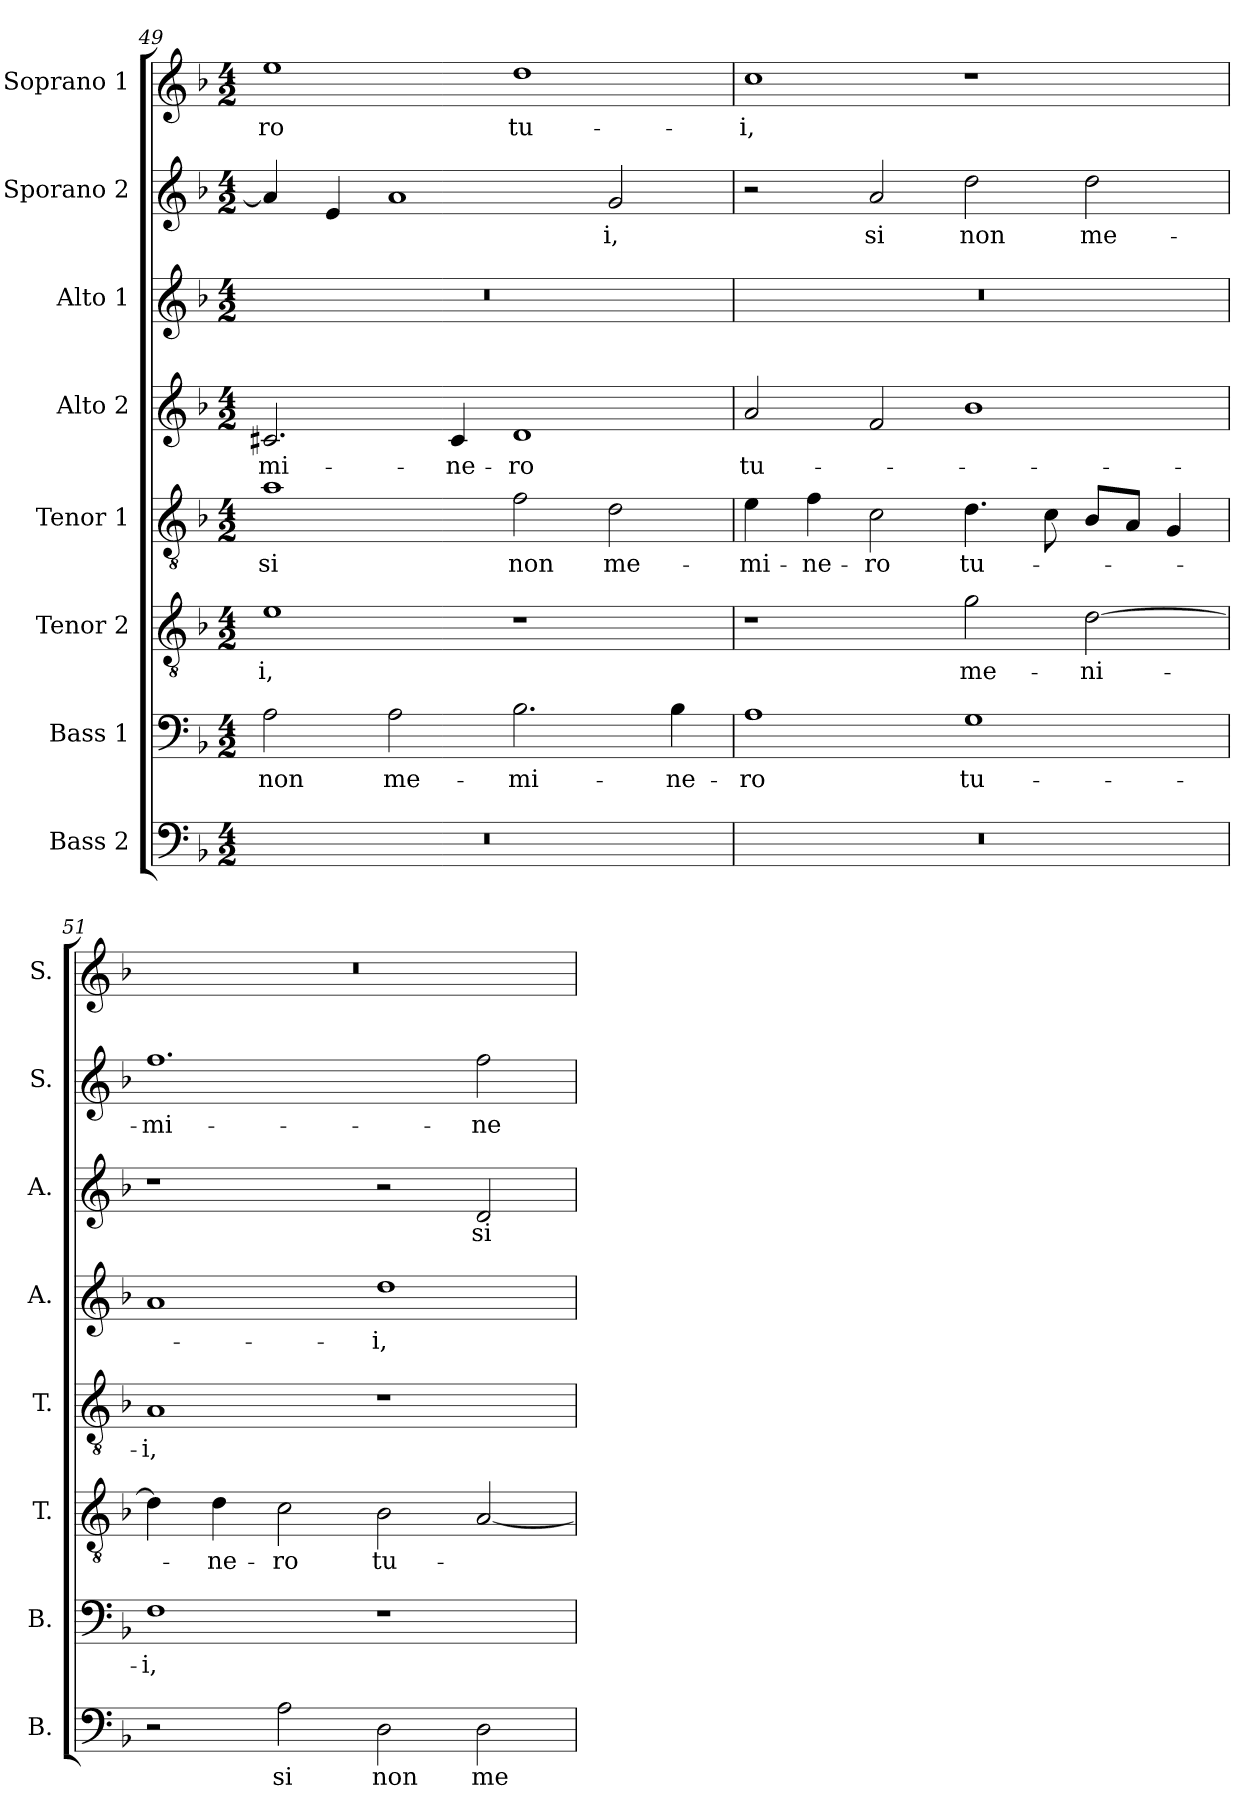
**kern	**text	**kern	**text	**kern	**text	**kern	**text	**kern	**text	**kern	**text	**kern	**text	**kern	**text
*part8	*part8	*part7	*part7	*part6	*part6	*part5	*part5	*part4	*part4	*part3	*part3	*part2	*part2	*part1	*part1
*staff8	*staff8	*staff7	*staff7	*staff6	*staff6	*staff5	*staff5	*staff4	*staff4	*staff3	*staff3	*staff2	*staff2	*staff1	*staff1
*I"Bass 2	*	*I"Bass 1	*	*I"Tenor 2	*	*I"Tenor 1	*	*I"Alto 2	*	*I"Alto 1	*	*I"Sporano 2	*	*I"Soprano 1	*
*I'B.	*	*I'B.	*	*I'T.	*	*I'T.	*	*I'A.	*	*I'A.	*	*I'S.	*	*I'S.	*
*clefF4	*	*clefF4	*	*clefGv2	*	*clefGv2	*	*clefG2	*	*clefG2	*	*clefG2	*	*clefG2	*
*	*	*	*	*ITrd7c12	*	*ITrd7c12	*	*	*	*	*	*	*	*	*
*k[b-]	*	*k[b-]	*	*k[b-]	*	*k[b-]	*	*k[b-]	*	*k[b-]	*	*k[b-]	*	*k[b-]	*
*F:	*	*F:	*	*F:	*	*F:	*	*F:	*	*F:	*	*F:	*	*F:	*
*M4/2	*	*M4/2	*	*M4/2	*	*M4/2	*	*M4/2	*	*M4/2	*	*M4/2	*	*M4/2	*
=49	=49	=49	=49	=49	=49	=49	=49	=49	=49	=49	=49	=49	=49	=49	=49
!LO:N:vis=1	!	!	!	!	!	!	!	!	!	!	!	!	!	!	!
!	!	!	!LO:LY:b:color=#000000	!	!	!	!	!	!	!	!	!	!	!	!
!	!	!	!	!	!LO:LY:b:color=#000000	!	!	!	!	!	!	!	!	!	!
!	!	!	!	!	!	!	!LO:LY:b:color=#000000	!	!	!	!	!	!	!	!
!	!	!	!	!	!	!	!	!	!LO:LY:b:color=#000000	!LO:N:vis=1	!	!	!	!	!
!	!	!	!	!	!	!	!	!	!	!	!	!	!	!	!LO:LY:b:color=#000000
0r	.	2Ai\	non	1Ei	-i,	1Ai	si	2.c#Xi/	-mi-	0r	.	4ai/]	.	1eei	-ro
.	.	.	.	.	.	.	.	.	.	.	.	4ei/	.	.	.
!	!	!	!LO:LY:b:color=#000000	!	!	!	!	!	!	!	!	!	!	!	!
.	.	2Ai\	me-	.	.	.	.	.	.	.	.	1ai	.	.	.
!	!	!	!	!	!	!	!	!	!LO:LY:b:color=#000000	!	!	!	!	!	!
.	.	.	.	.	.	.	.	4c#i/	-ne-	.	.	.	.	.	.
!	!	!	!LO:LY:b:color=#000000	!	!	!	!	!	!	!	!	!	!	!	!
!	!	!	!	!	!	!	!LO:LY:b:color=#000000	!	!	!	!	!	!	!	!
!	!	!	!	!	!	!	!	!	!LO:LY:b:color=#000000	!	!	!	!	!	!
!	!	!	!	!	!	!	!	!	!	!	!	!	!	!	!LO:LY:b:color=#000000
.	.	2.B-i\	-mi-	1r	.	2Fi\	non	1di	-ro	.	.	.	.	1ddi	tu-
!	!	!	!	!	!	!	!LO:LY:b:color=#000000	!	!	!	!	!	!	!	!
!	!	!	!	!	!	!	!	!	!	!	!	!	!LO:LY:b:color=#000000	!	!
.	.	.	.	.	.	2Di\	me-	.	.	.	.	2gi/	-i,	.	.
!	!	!	!LO:LY:b:color=#000000	!	!	!	!	!	!	!	!	!	!	!	!
.	.	4B-i\	-ne-	.	.	.	.	.	.	.	.	.	.	.	.
=50	=50	=50	=50	=50	=50	=50	=50	=50	=50	=50	=50	=50	=50	=50	=50
!LO:N:vis=1	!	!	!	!	!	!	!	!	!	!	!	!	!	!	!
!	!	!	!LO:LY:b:color=#000000	!	!	!	!	!	!	!	!	!	!	!	!
!	!	!	!	!	!	!	!LO:LY:b:color=#000000	!	!	!	!	!	!	!	!
!	!	!	!	!	!	!	!	!	!LO:LY:b:color=#000000	!LO:N:vis=1	!	!	!	!	!
!	!	!	!	!	!	!	!	!	!	!	!	!	!	!	!LO:LY:b:color=#000000
0r	.	1Ai	-ro	1r	.	4Ei\	-mi-	2ai/	tu-	0r	.	2r	.	1cci	-i,
!	!	!	!	!	!	!	!LO:LY:b:color=#000000	!	!	!	!	!	!	!	!
.	.	.	.	.	.	4Fi\	-ne-	.	.	.	.	.	.	.	.
!	!	!	!	!	!	!	!LO:LY:b:color=#000000	!	!	!	!	!	!	!	!
!	!	!	!	!	!	!	!	!	!	!	!	!	!LO:LY:b:color=#000000	!	!
.	.	.	.	.	.	2Ci\	-ro	2fi/	.	.	.	2ai/	si	.	.
!	!	!	!LO:LY:b:color=#000000	!	!	!	!	!	!	!	!	!	!	!	!
!	!	!	!	!	!LO:LY:b:color=#000000	!	!	!	!	!	!	!	!	!	!
!	!	!	!	!	!	!	!LO:LY:b:color=#000000	!	!	!	!	!	!	!	!
!	!	!	!	!	!	!	!	!	!	!	!	!	!LO:LY:b:color=#000000	!	!
.	.	1Gi	tu-	2Gi\	me-	4.Di\	tu-	1b-i	.	.	.	2ddi\	non	1r	.
.	.	.	.	.	.	8Ci\	.	.	.	.	.	.	.	.	.
!	!	!	!	!	!LO:LY:b:color=#000000	!	!	!	!	!	!	!	!	!	!
!	!	!	!	!	!	!	!	!	!	!	!	!	!LO:LY:b:color=#000000	!	!
.	.	.	.	[>2Di\	-ni-	8BB-i/L	.	.	.	.	.	2ddi\	me-	.	.
.	.	.	.	.	.	8AAi/J	.	.	.	.	.	.	.	.	.
.	.	.	.	.	.	4GGi/	.	.	.	.	.	.	.	.	.
!!LO:PB:g=z
=51	=51	=51	=51	=51	=51	=51	=51	=51	=51	=51	=51	=51	=51	=51	=51
!	!	!	!LO:LY:b:color=#000000	!	!	!	!	!	!	!	!	!	!	!	!
!	!	!	!	!	!	!	!LO:LY:b:color=#000000	!	!	!	!	!	!	!	!
!	!	!	!	!	!	!	!	!	!	!	!	!	!LO:LY:b:color=#000000	!LO:N:vis=1	!
2r	.	1Fi	-i,	4Di\]	.	1AAi	-i,	1ai	.	1r	.	1.ffi	-mi-	0r	.
!	!	!	!	!	!LO:LY:b:color=#000000	!	!	!	!	!	!	!	!	!	!
.	.	.	.	4Di\	-ne-	.	.	.	.	.	.	.	.	.	.
!	!LO:LY:b:color=#000000	!	!	!	!	!	!	!	!	!	!	!	!	!	!
!	!	!	!	!	!LO:LY:b:color=#000000	!	!	!	!	!	!	!	!	!	!
2Ai\	si	.	.	2Ci\	-ro	.	.	.	.	.	.	.	.	.	.
!	!LO:LY:b:color=#000000	!	!	!	!	!	!	!	!	!	!	!	!	!	!
!	!	!	!	!	!LO:LY:b:color=#000000	!	!	!	!	!	!	!	!	!	!
!	!	!	!	!	!	!	!	!	!LO:LY:b:color=#000000	!	!	!	!	!	!
2Di\	non	1r	.	2BB-i\	tu-	1r	.	1ddi	-i,	2r	.	.	.	.	.
!	!LO:LY:b:color=#000000	!	!	!	!	!	!	!	!	!	!	!	!	!	!
!	!	!	!	!	!	!	!	!	!	!	!LO:LY:b:color=#000000	!	!	!	!
!	!	!	!	!	!	!	!	!	!	!	!	!	!LO:LY:b:color=#000000	!	!
2Di\	me-	.	.	[<2AAi/	.	.	.	.	.	2di/	si	2ffi\	-ne-	.	.
=	=	=	=	=	=	=	=	=	=	=	=	=	=	=	=
*-	*-	*-	*-	*-	*-	*-	*-	*-	*-	*-	*-	*-	*-	*-	*-
